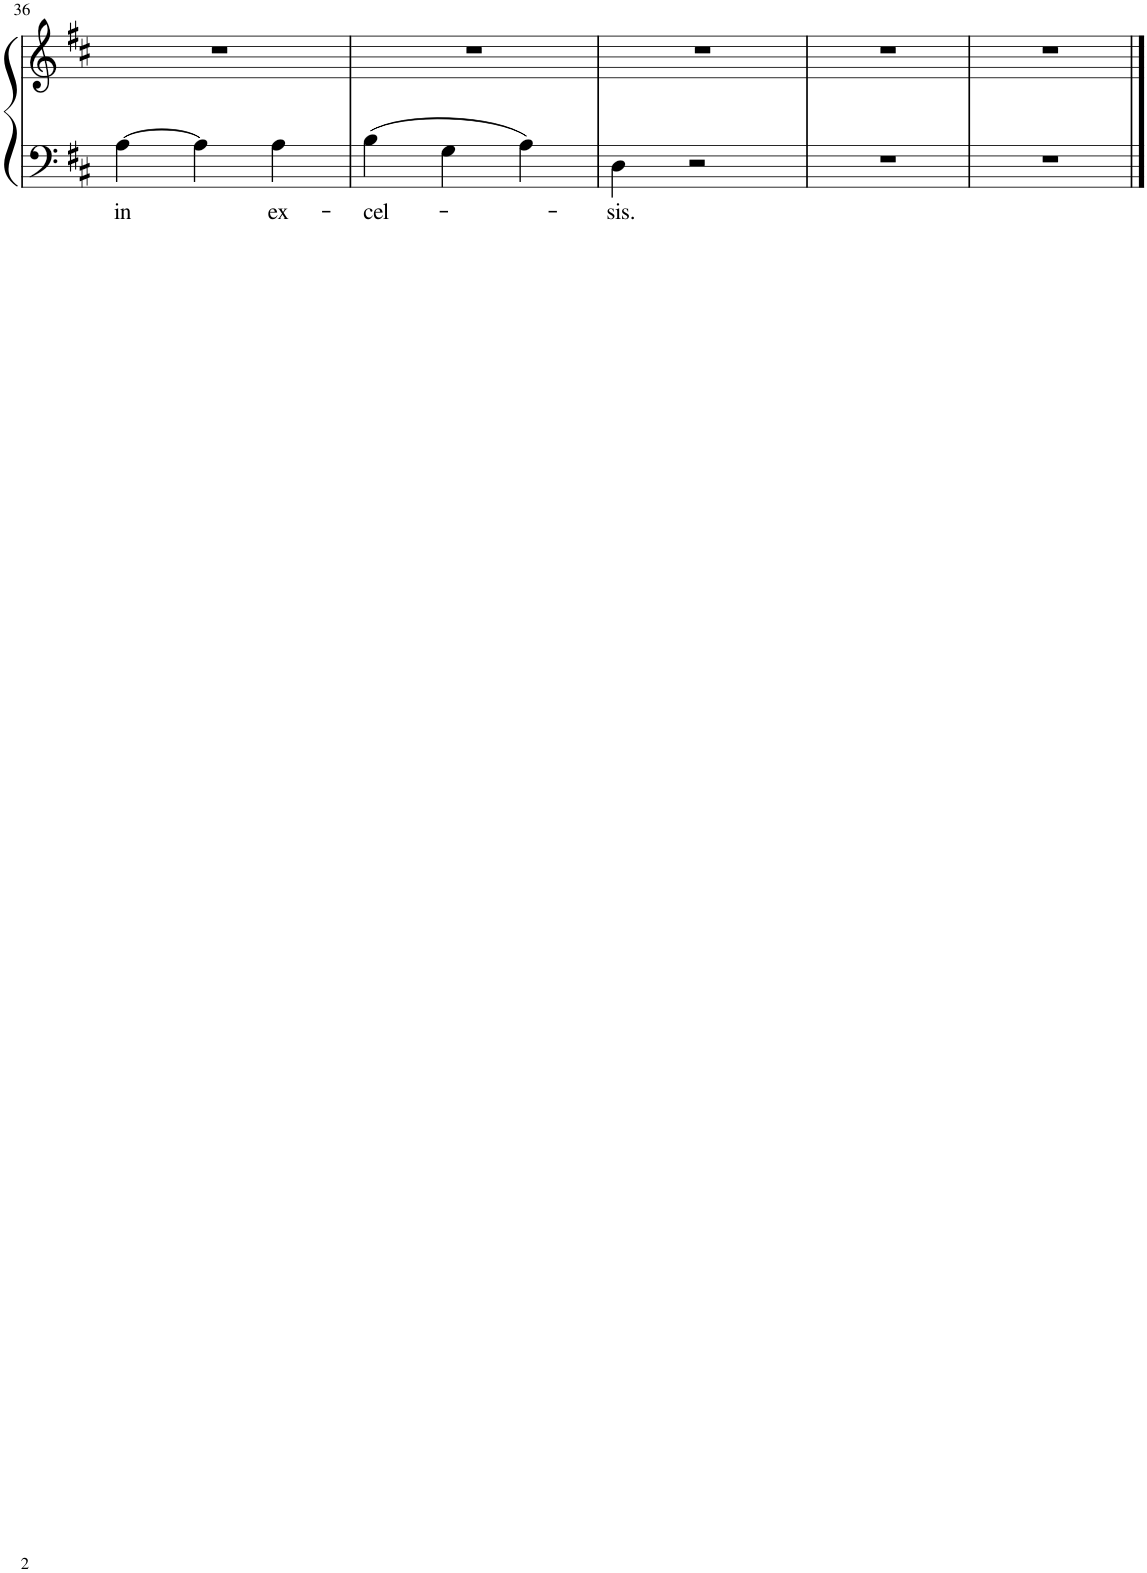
**kern	**text	**kern
*part1	*part1	*part1
*staff2	*staff2	*staff1
*I"Piano	*	*
*I'Pno.	*	*
!!LO:PB:g=z
*clefF4	*	*clefG2
*k[f#c#]	*	*k[f#c#]
*M3/4	*	*M3/4
=36	=36	=36
!	!LO:LY:b	!
[4A\	in	2.r
4A\]	.	.
!	!LO:LY:b	!
4A\	ex-	.
=37	=37	=37
!	!LO:LY:b	!
4B\	-cel-	2.r
4G\	.	.
4A\	.	.
=38	=38	=38
!	!LO:LY:b	!
4D\	-sis.	2.r
2r	.	.
=39	=39	=39
2.r	.	2.r
=40	=40	=40
2.r	.	2.r
==	==	==
*-	*-	*-
